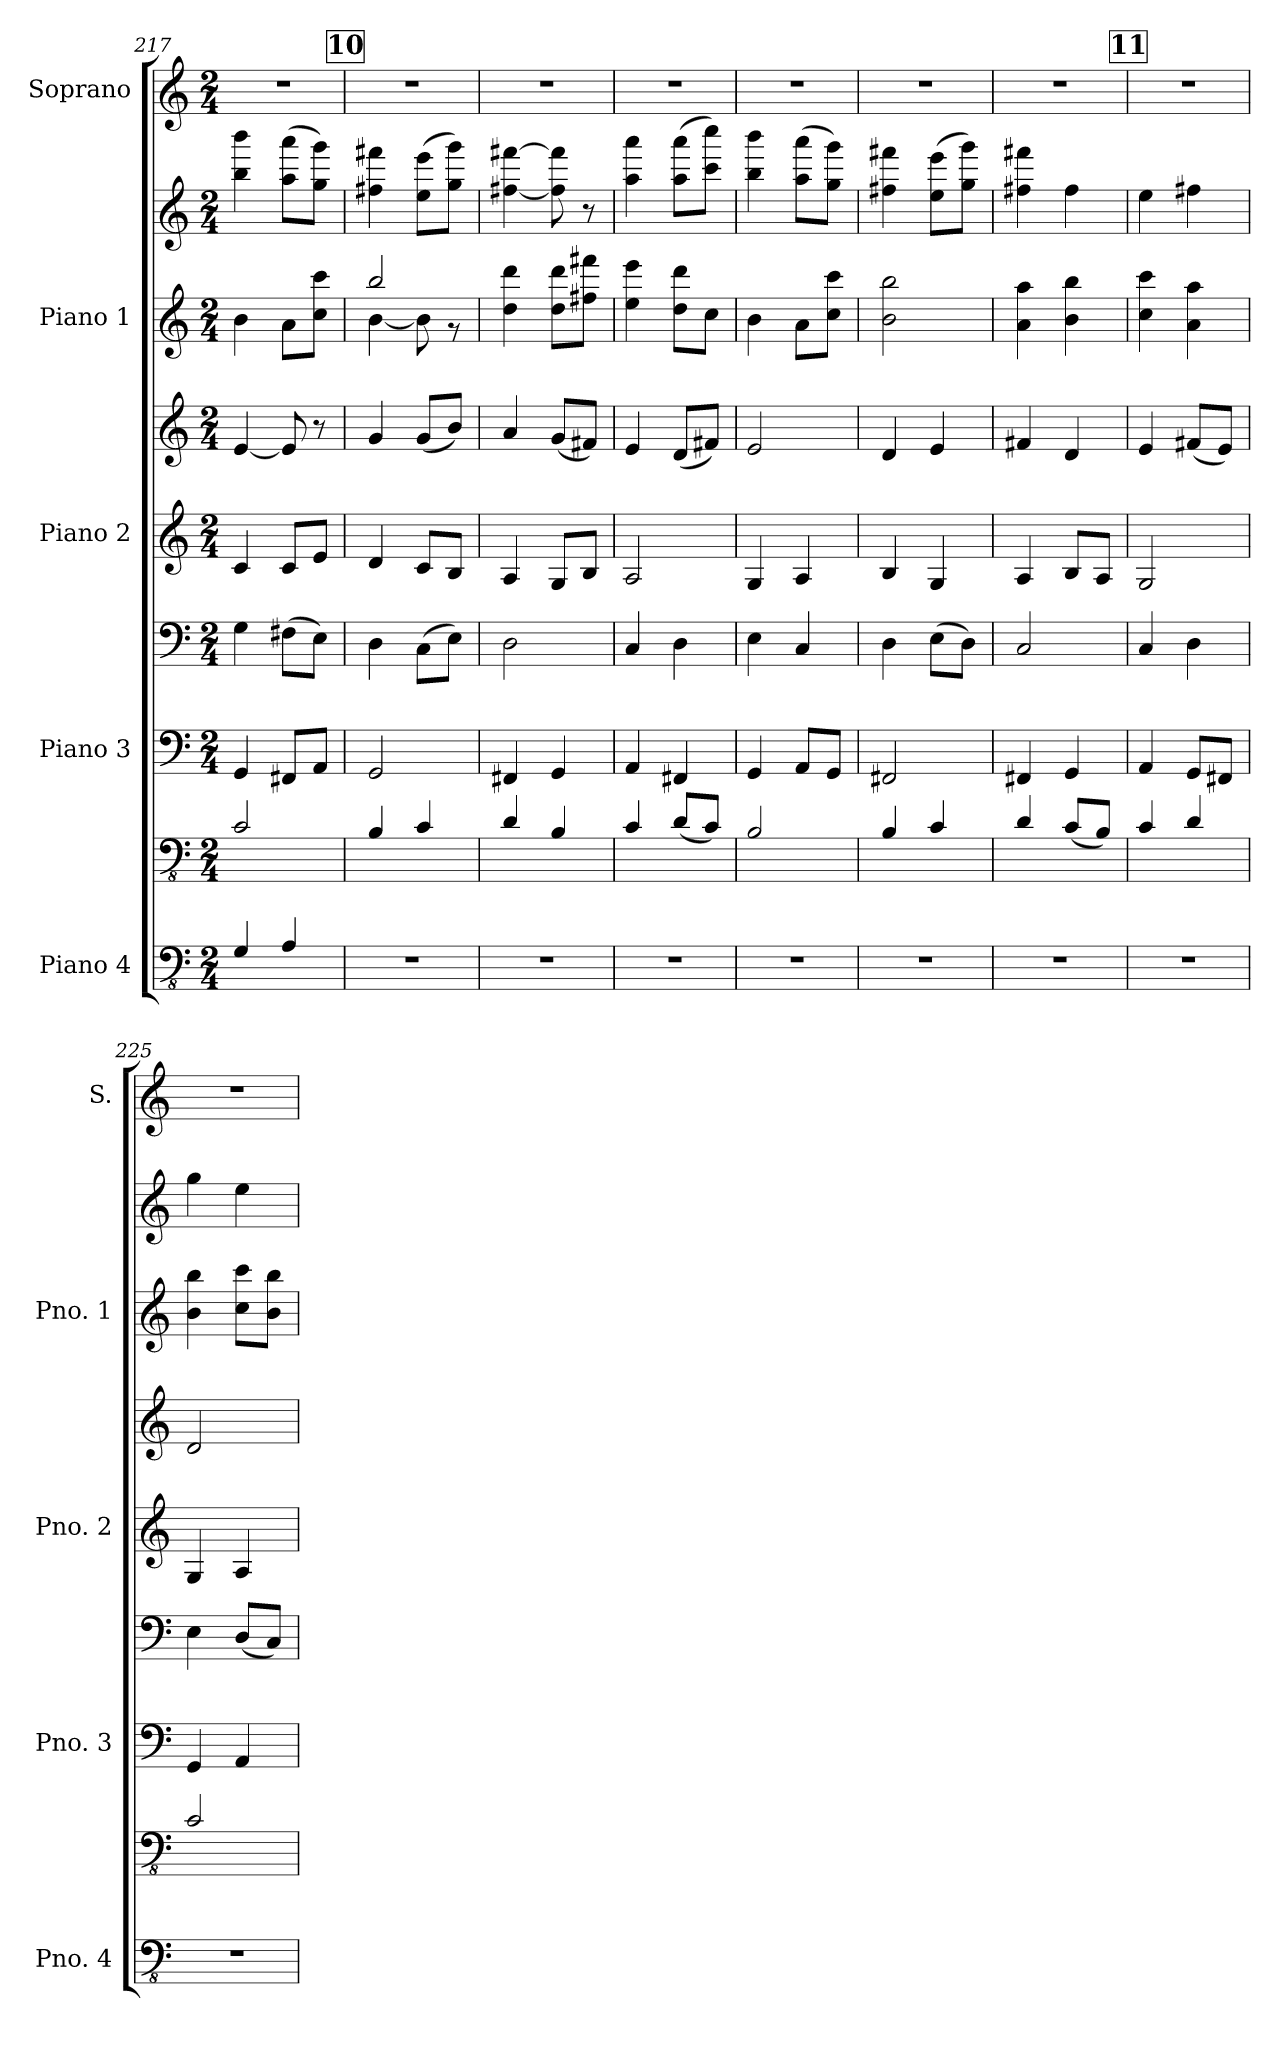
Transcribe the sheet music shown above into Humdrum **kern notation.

**kern	**kern	**kern	**kern	**kern	**kern	**kern	**kern	**kern
*part5	*part5	*part4	*part4	*part3	*part3	*part2	*part2	*part1
*staff9	*staff8	*staff7	*staff6	*staff5	*staff4	*staff3	*staff2	*staff1
*I"Piano 4	*	*I"Piano 3	*	*I"Piano 2	*	*I"Piano 1	*	*I"Soprano
*I'Pno. 4	*	*I'Pno. 3	*	*I'Pno. 2	*	*I'Pno. 1	*	*I'S.
!!LO:PB:g=z
*clefFv4	*clefFv4	*clefF4	*clefF4	*clefG2	*clefG2	*clefG2	*clefG2	*clefG2
*ITrd7c12	*ITrd7c12	*	*	*	*	*	*	*
*k[]	*k[]	*k[]	*k[]	*k[]	*k[]	*k[]	*k[]	*k[]
*C:	*C:	*C:	*C:	*C:	*C:	*C:	*C:	*C:
*M2/4	*M2/4	*M2/4	*M2/4	*M2/4	*M2/4	*M2/4	*M2/4	*M2/4
=217	=217	=217	=217	=217	=217	=217	=217	=217
4GGG/	2CC/	4GG/	4G\	4c/	[<4e/	4b\	4bbb\ 4bb\	2r
4AAA/	.	8FF#X/L	(8F#X\L	8c/L	8e/]	8a\L	(8aaa\ 8aa\L	.
.	.	8AA/J	8E\J)	8e/J	8r	8ccc\ 8cc\J	8ggg\ 8gg\J)	.
!!LO:REH:place=s1:a:t=10
=218	=218	=218	=218	=218	=218	=218	=218	=218
*	*	*	*	*	*	*^	*	*
2r	4BBB/	2GG/	4D\	4d/	4g/	2bb/	[<4b\	4fff#X\ 4ff#X\	2r
.	4CC/	.	(8C\L	8c/L	(8g/L	.	8b\]	(8eee\ 8ee\L	.
.	.	.	8E\J)	8B/J	8b/J)	.	8r	8ggg\ 8gg\J)	.
*	*	*	*	*	*	*v	*v	*	*
=219	=219	=219	=219	=219	=219	=219	=219	=219
2r	4DD/	4FF#X/	2D\	4A/	4a/	4ddd\ 4dd\	[>4fff#X\ [<4ff#X\	2r
.	4BBB/	4GG/	.	8G/L	(8g/L	8ddd\ 8dd\L	8fff#\] 8ff#\]	.
.	.	.	.	8B/J	8f#X/J)	8fff#X\ 8ff#X\J	8r	.
=220	=220	=220	=220	=220	=220	=220	=220	=220
2r	4CC/	4AA/	4C/	2A/	4e/	4eee\ 4ee\	4aaa\ 4aa\	2r
.	(8DD/L	4FF#X/	4D\	.	(8d/L	8ddd\ 8dd\L	(8aaa\ 8aa\L	.
.	8CC/J)	.	.	.	8f#X/J)	8cc\J	8cccc\ 8ccc\J)	.
=221	=221	=221	=221	=221	=221	=221	=221	=221
2r	2BBB/	4GG/	4E\	4G/	2e/	4b\	4bbb\ 4bb\	2r
.	.	8AA/L	4C/	4A/	.	8a\L	(8aaa\ 8aa\L	.
.	.	8GG/J	.	.	.	8ccc\ 8cc\J	8ggg\ 8gg\J)	.
=222	=222	=222	=222	=222	=222	=222	=222	=222
2r	4BBB/	2FF#X/	4D\	4B/	4d/	2bb\ 2b\	4fff#X\ 4ff#X\	2r
.	4CC/	.	(8E\L	4G/	4e/	.	(8eee\ 8ee\L	.
.	.	.	8D\J)	.	.	.	8ggg\ 8gg\J)	.
=223	=223	=223	=223	=223	=223	=223	=223	=223
2r	4DD/	4FF#X/	2C/	4A/	4f#X/	4aa\ 4a\	4fff#X\ 4ff#X\	2r
.	(8CC/L	4GG/	.	8B/L	4d/	4bb\ 4b\	4ff#\	.
.	8BBB/J)	.	.	8A/J	.	.	.	.
!!LO:REH:place=s1:a:t=11
=224	=224	=224	=224	=224	=224	=224	=224	=224
2r	4CC/	4AA/	4C/	2G/	4e/	4ccc\ 4cc\	4ee\	2r
.	4DD/	8GG/L	4D\	.	(8f#X/L	4aa\ 4a\	4ff#X\	.
.	.	8FF#X/J	.	.	8e/J)	.	.	.
!!LO:PB:g=z
=225	=225	=225	=225	=225	=225	=225	=225	=225
2r	2CC/	4GG/	4E\	4G/	2d/	4bb\ 4b\	4gg\	2r
.	.	4AA/	(8D/L	4A/	.	8ccc\ 8cc\L	4ee\	.
.	.	.	8C/J)	.	.	8bb\ 8b\J	.	.
=	=	=	=	=	=	=	=	=
*-	*-	*-	*-	*-	*-	*-	*-	*-
